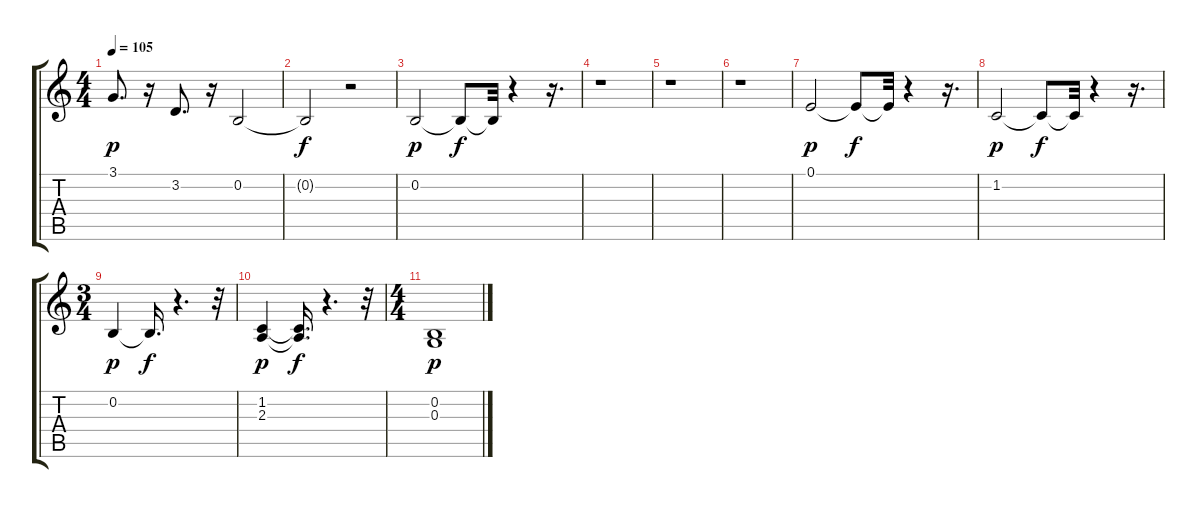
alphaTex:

\track "" {instrument orchestralharp}
\staff {score tabs}
\tuning (E4 B3 G3 D3 A2 E2) {hide}
\ts (4 4)
\tempo 105
\clef g2
\ks c
3.1.8{d dy p} r.16 3.2.8{d} r.16 0.2.2 |
0.2{t}.2{dy f} r.2 |
0.2.2{dy p} 0.2{t}.8{dy f} 0.2{t}.32 r.4 r.16{d} |
r.1 |
r.1 |
r.1 |
0.1.2{dy p} 0.1{t}.8{dy f} 0.1{t}.32 r.4 r.16{d} |
1.2.2{dy p} 1.2{t}.8{dy f} 1.2{t}.32 r.4 r.16{d} |
\ts (3 4)
0.2.4{dy p} 0.2{t}.16{d dy f} r.4{d} r.32 |
(1.2 2.3).4{dy p} (1.2{t} 2.3{t}).16{d dy f} r.4{d} r.32 |
\ts (4 4)
(0.2 0.3).1{dy p}
